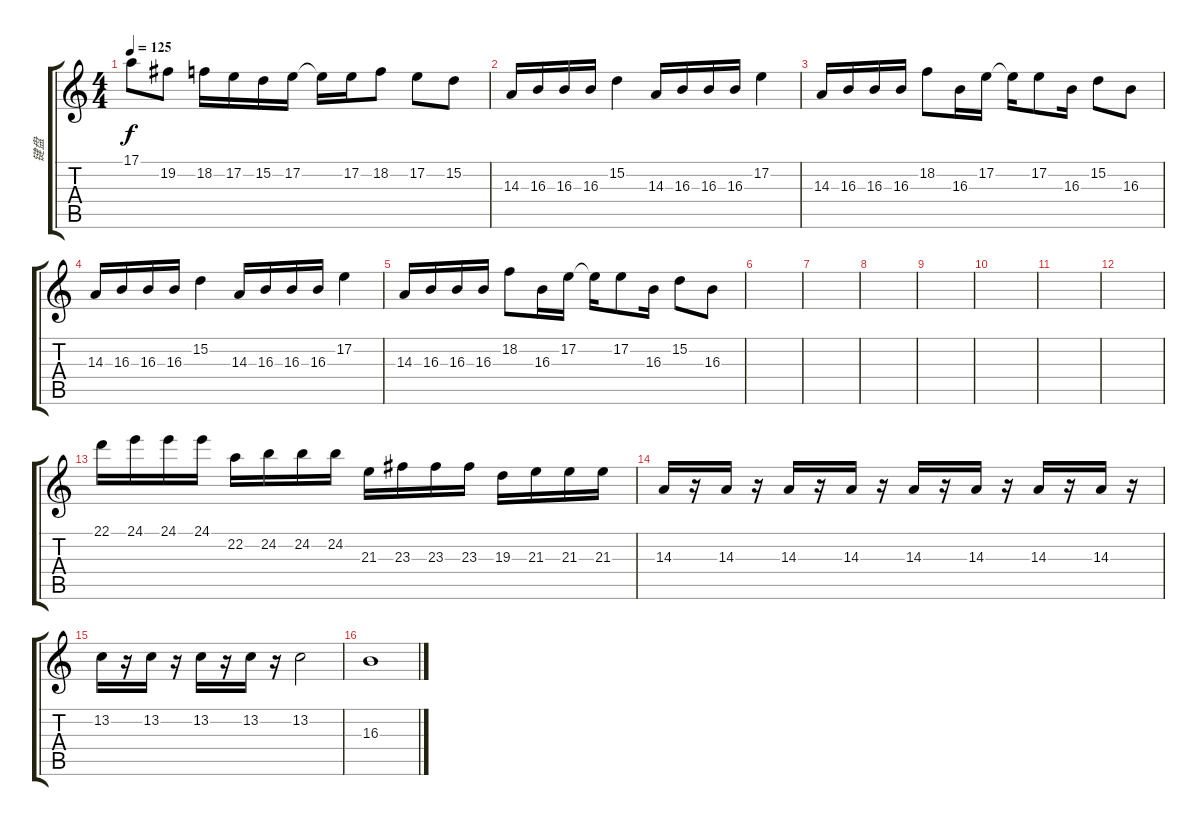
\track ("键盘" "键盘") {instrument stringensemble1}
\staff {score tabs}
\tuning (E4 B3 G3 D3 A2 E2) {hide}
\ts (4 4)
\tempo 125
\clef g2
\ks c
17.1.8{dy f} 19.2.8 18.2.16 17.2.16 15.2.16 17.2.16 17.2{t}.16 17.2.16 18.2.8 17.2.8 15.2.8 |
14.3.16 16.3.16 16.3.16 16.3.16 15.2.4 14.3.16 16.3.16 16.3.16 16.3.16 17.2.4 |
14.3.16 16.3.16 16.3.16 16.3.16 18.2.8 16.3.16 17.2.16 17.2{t}.16 17.2.8 16.3.16 15.2.8 16.3.8 |
14.3.16 16.3.16 16.3.16 16.3.16 15.2.4 14.3.16 16.3.16 16.3.16 16.3.16 17.2.4 |
14.3.16 16.3.16 16.3.16 16.3.16 18.2.8 16.3.16 17.2.16 17.2{t}.16 17.2.8 16.3.16 15.2.8 16.3.8 |
|
|
|
|
|
|
|
22.1.16 24.1.16 24.1.16 24.1.16 22.2.16 24.2.16 24.2.16 24.2.16 21.3.16 23.3.16 23.3.16 23.3.16 19.3.16 21.3.16 21.3.16 21.3.16 |
14.3.16 r.16 14.3.16 r.16 14.3.16 r.16 14.3.16 r.16 14.3.16 r.16 14.3.16 r.16 14.3.16 r.16 14.3.16 r.16 |
13.2.16 r.16 13.2.16 r.16 13.2.16 r.16 13.2.16 r.16 13.2.2 |
16.3.1
